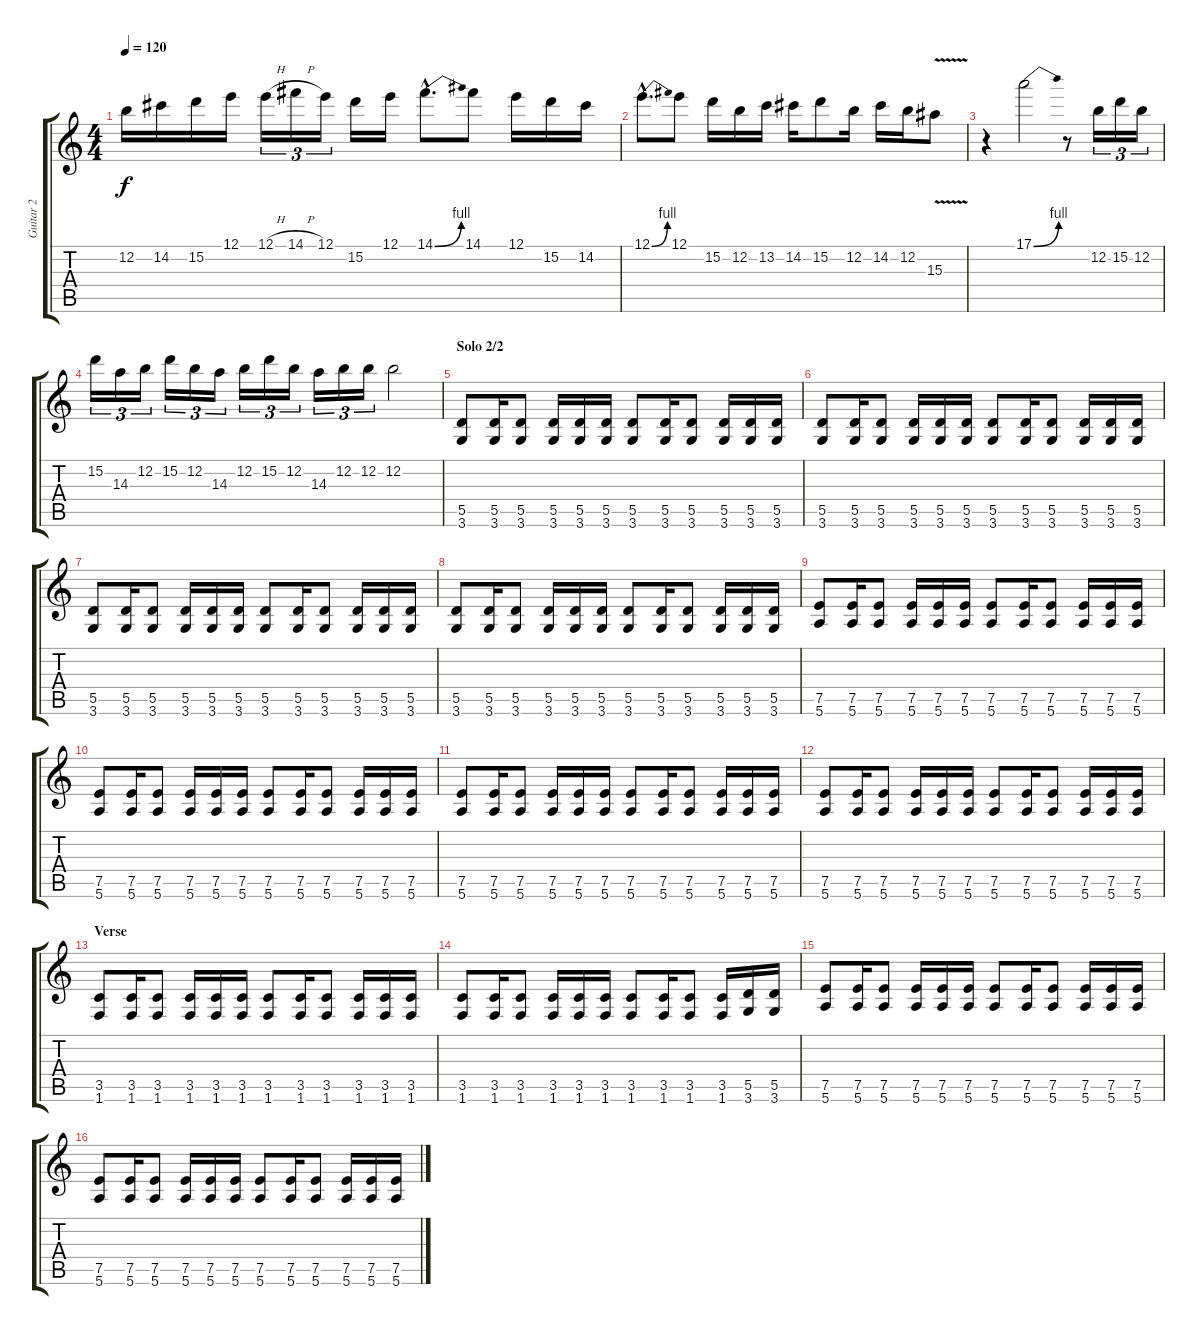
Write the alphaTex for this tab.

\track ("Guitar 2" "Guitar 2") {instrument distortionguitar}
\staff {score tabs}
\tuning (E4 B3 G3 D3 A2 E2) {hide}
\ts (4 4)
\tempo 120
\clef g2
\ks c
12.2.16{dy f} 14.2.16 15.2.16 12.1.16 12.1{h}.16{tu (3 2)} 14.1{h}.16{tu (3 2)} 12.1.16{tu (3 2)} 15.2.16 12.1.16 14.1{be (bend 0 0 60 4) hac}.8{d} 14.1.8 12.1.16 15.2.16 14.2.16 |
12.1{be (bend 0 0 60 4) hac}.8{d} 12.1.8 15.2.16 12.2.16 13.2.16 14.2.16 15.2.8 12.2.16 14.2.16 12.2.16 15.3{v}.8 |
r.4 17.1{be (bend 0 0 60 4)}.2 r.8 12.2.16{tu (3 2)} 15.2.16{tu (3 2)} 12.2.16{tu (3 2)} |
15.2.16{tu (3 2)} 14.3.16{tu (3 2)} 12.2.16{tu (3 2)} 15.2.16{tu (3 2)} 12.2.16{tu (3 2)} 14.3.16{tu (3 2)} 12.2.16{tu (3 2)} 15.2.16{tu (3 2)} 12.2.16{tu (3 2)} 14.3.16{tu (3 2)} 12.2.16{tu (3 2)} 12.2.16{tu (3 2)} 12.2.2 |
\section ("" "Solo 2/2")
(5.5 3.6).8 (5.5 3.6).16 (5.5 3.6).8 (5.5 3.6).16 (5.5 3.6).16 (5.5 3.6).16 (5.5 3.6).8 (5.5 3.6).16 (5.5 3.6).8 (5.5 3.6).16 (5.5 3.6).16 (5.5 3.6).16 |
(5.5 3.6).8 (5.5 3.6).16 (5.5 3.6).8 (5.5 3.6).16 (5.5 3.6).16 (5.5 3.6).16 (5.5 3.6).8 (5.5 3.6).16 (5.5 3.6).8 (5.5 3.6).16 (5.5 3.6).16 (5.5 3.6).16 |
(5.5 3.6).8 (5.5 3.6).16 (5.5 3.6).8 (5.5 3.6).16 (5.5 3.6).16 (5.5 3.6).16 (5.5 3.6).8 (5.5 3.6).16 (5.5 3.6).8 (5.5 3.6).16 (5.5 3.6).16 (5.5 3.6).16 |
(5.5 3.6).8 (5.5 3.6).16 (5.5 3.6).8 (5.5 3.6).16 (5.5 3.6).16 (5.5 3.6).16 (5.5 3.6).8 (5.5 3.6).16 (5.5 3.6).8 (5.5 3.6).16 (5.5 3.6).16 (5.5 3.6).16 |
(7.5 5.6).8 (7.5 5.6).16 (7.5 5.6).8 (7.5 5.6).16 (7.5 5.6).16 (7.5 5.6).16 (7.5 5.6).8 (7.5 5.6).16 (7.5 5.6).8 (7.5 5.6).16 (7.5 5.6).16 (7.5 5.6).16 |
(7.5 5.6).8 (7.5 5.6).16 (7.5 5.6).8 (7.5 5.6).16 (7.5 5.6).16 (7.5 5.6).16 (7.5 5.6).8 (7.5 5.6).16 (7.5 5.6).8 (7.5 5.6).16 (7.5 5.6).16 (7.5 5.6).16 |
(7.5 5.6).8 (7.5 5.6).16 (7.5 5.6).8 (7.5 5.6).16 (7.5 5.6).16 (7.5 5.6).16 (7.5 5.6).8 (7.5 5.6).16 (7.5 5.6).8 (7.5 5.6).16 (7.5 5.6).16 (7.5 5.6).16 |
(7.5 5.6).8 (7.5 5.6).16 (7.5 5.6).8 (7.5 5.6).16 (7.5 5.6).16 (7.5 5.6).16 (7.5 5.6).8 (7.5 5.6).16 (7.5 5.6).8 (7.5 5.6).16 (7.5 5.6).16 (7.5 5.6).16 |
\section ("" "Verse")
(3.5 1.6).8 (3.5 1.6).16 (3.5 1.6).8 (3.5 1.6).16 (3.5 1.6).16 (3.5 1.6).16 (3.5 1.6).8 (3.5 1.6).16 (3.5 1.6).8 (3.5 1.6).16 (3.5 1.6).16 (3.5 1.6).16 |
(3.5 1.6).8 (3.5 1.6).16 (3.5 1.6).8 (3.5 1.6).16 (3.5 1.6).16 (3.5 1.6).16 (3.5 1.6).8 (3.5 1.6).16 (3.5 1.6).8 (3.5 1.6).16 (5.5 3.6).16 (5.5 3.6).16 |
(7.5 5.6).8 (7.5 5.6).16 (7.5 5.6).8 (7.5 5.6).16 (7.5 5.6).16 (7.5 5.6).16 (7.5 5.6).8 (7.5 5.6).16 (7.5 5.6).8 (7.5 5.6).16 (7.5 5.6).16 (7.5 5.6).16 |
(7.5 5.6).8 (7.5 5.6).16 (7.5 5.6).8 (7.5 5.6).16 (7.5 5.6).16 (7.5 5.6).16 (7.5 5.6).8 (7.5 5.6).16 (7.5 5.6).8 (7.5 5.6).16 (7.5 5.6).16 (7.5 5.6).16
